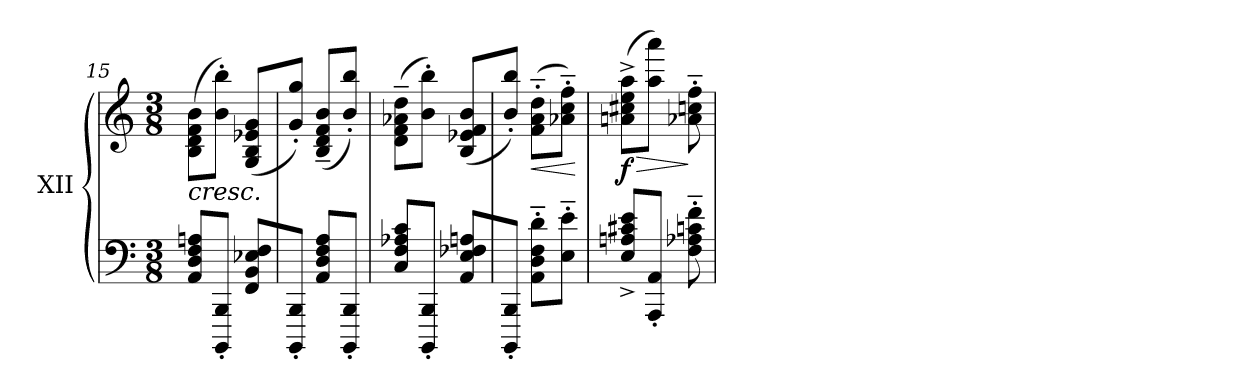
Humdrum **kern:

**kern	**kern	**dynam
*part1	*part1	*part1
*staff2	*staff1	*staff1/2
*I"XII	*	*
!!LO:LB:g=z
*clefF4	*clefG2	*
*k[]	*k[]	*
*M3/8	*M3/8	*
=15	=15	=15
!	!LO:TX:b:i:t=cresc.	!
8AA/ 8D/ 8F/ 8An/L	(>8B\ 8d\ 8f\ 8b\L	.
8BBBB/'< 8BBB/'<J	8b\' 8bb\'J)	.
8FF/ 8BB/ 8E-X/ 8F/L	(<8G/ 8B/ 8e-X/ 8g/L	.
=16	=16	=16
8BBBB/'< 8BBB/'<J	8g/' 8gg/'J)	.
8AA/ 8D/ 8F/ 8A/L	(<8B/~ 8d/~ 8f/~ 8b/~L	.
8BBBB/' 8BBB/'J	8b/' 8bb/'J)	.
=17	=17	=17
8C/ 8F/ 8A-X/ 8c/L	(>8d\~ 8f\~ 8a-X\~ 8dd\~L	.
8BBBB/'< 8BBB/'<J	8b\' 8bb\'J)	.
8AA/ 8E/ 8F-X/ 8An/L	(<8B/ 8e-X/ 8f/ 8b/L	.
=18	=18	=18
8BBBB/'< 8BBB/'<J	8b/' 8bb/'J)	.
!	!	!LO:HP:b
8AA\'~ 8D\'~ 8F\'~ 8d\'~L	(>8f\'~ 8a\'~ 8dd\'~L	<
8E\'~ 8e\'~J	8a-X\'~ 8cc\'~ 8ff\'~J)	.
.	.	[
=19	=19	=19
!	!	!LO:HP:b
!	!	!LO:DY:n=1:b
8E/^ 8An/^ 8c#X/^ 8e/^L	(>8an\^ 8cc#X\^ 8ee\^ 8aa\^L	> f
8AAA/' 8AA/'J	8aa\ 8aaa\J)	.
8F\'~ 8A-X\'~ 8cn\'~ 8f\'~	8a-X\'~ 8ccn\'~ 8ff\'~	]
=	=	=
*-	*-	*-
